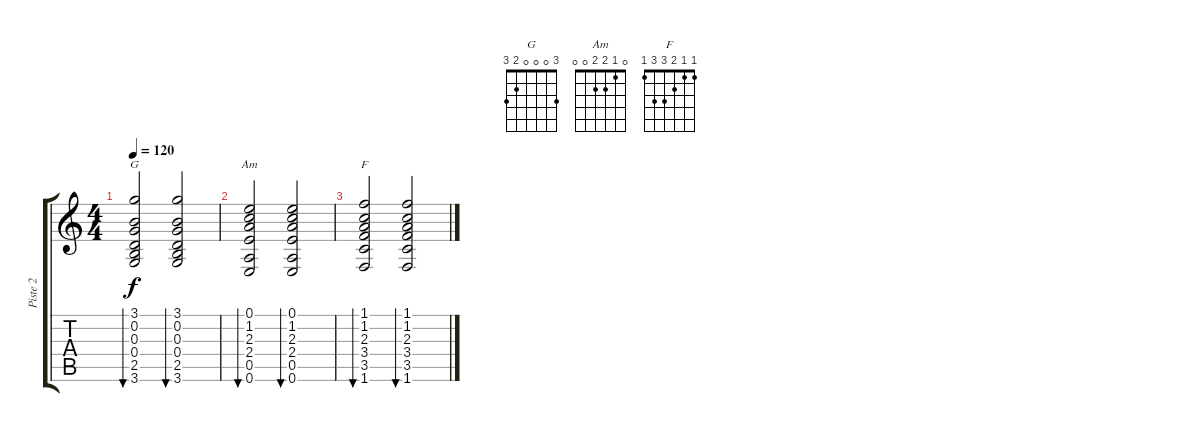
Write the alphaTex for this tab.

\track ("Piste 2" "Piste 2") {instrument acousticguitarsteel}
\staff {score tabs}
\tuning (E4 B3 G3 D3 A2 E2) {hide}
\chord ("G" 3 0 0 0 2 3)
\chord ("Am" 0 1 2 2 0 0)
\chord ("F" 1 1 2 3 3 1)
\ts (4 4)
\tempo 120
\clef g2
\ks c
(3.1 0.2 0.3 0.4 2.5 3.6).2{bu 30 ch "G" dy f} (3.1 0.2 0.3 0.4 2.5 3.6).2{bu 30} |
(0.1 1.2 2.3 2.4 0.5 0.6).2{bu 30 ch "Am"} (0.1 1.2 2.3 2.4 0.5 0.6).2{bu 30} |
(1.1 1.2 2.3 3.4 3.5 1.6).2{bu 30 ch "F"} (1.1 1.2 2.3 3.4 3.5 1.6).2{bu 30}
